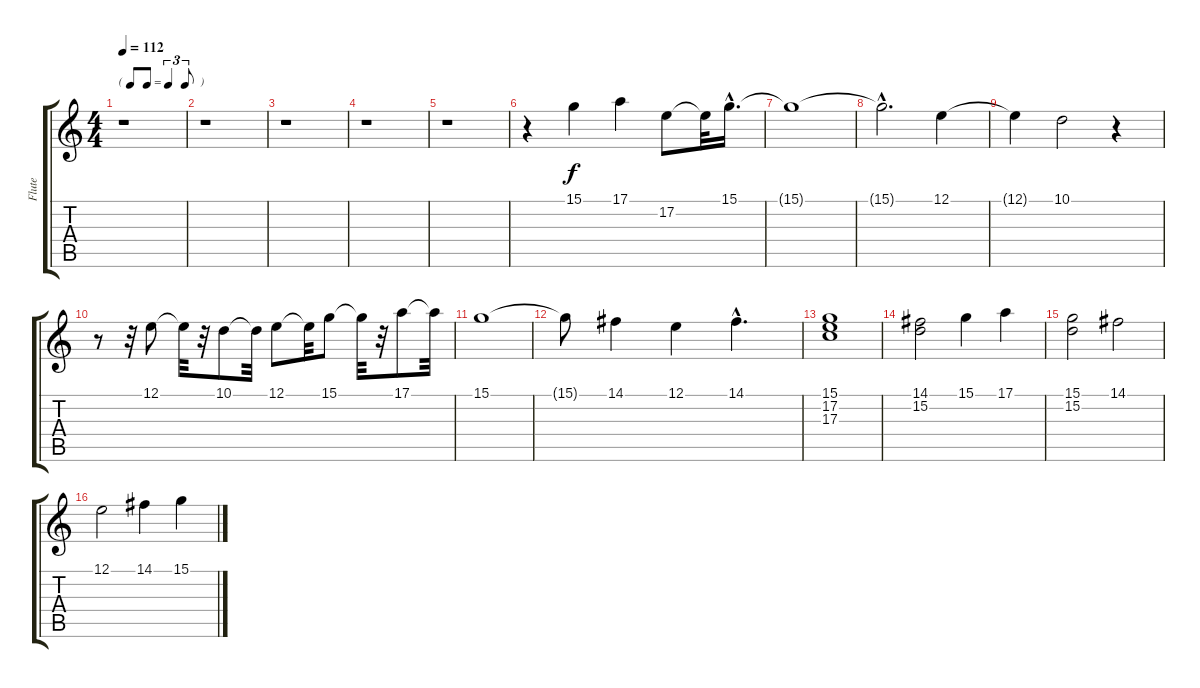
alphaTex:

\track ("Flute" "Flute") {instrument flute}
\staff {score tabs}
\tuning (E4 B3 G3 D3 A2 E2) {hide}
\ts (4 4)
\tf triplet8th
\tempo 112
\clef g2
\ks c
r.1{dy f} |
r.1 |
r.1 |
r.1 |
r.1 |
r.4 15.1.4 17.1.4 17.2.8 17.2{t}.32 15.1{hac}.16{d} |
15.1{t}.1 |
15.1{hac t}.2{d} 12.1.4 |
12.1{t}.4 10.1.2 r.4 |
r.8 r.32 12.1.8 12.1{t}.32 r.32 10.1.8 10.1{t}.32 12.1.8 12.1{t}.32 15.1.8 15.1{t}.32 r.32 17.1.8 17.1{t}.32 |
15.1.1 |
15.1{t}.8 14.1.4 12.1.4 14.1{hac}.4{d} |
(15.1 17.2 17.3).1 |
(14.1 15.2).2 15.1.4 17.1.4 |
(15.1 15.2).2 14.1.2 |
12.1.2 14.1.4 15.1.4
